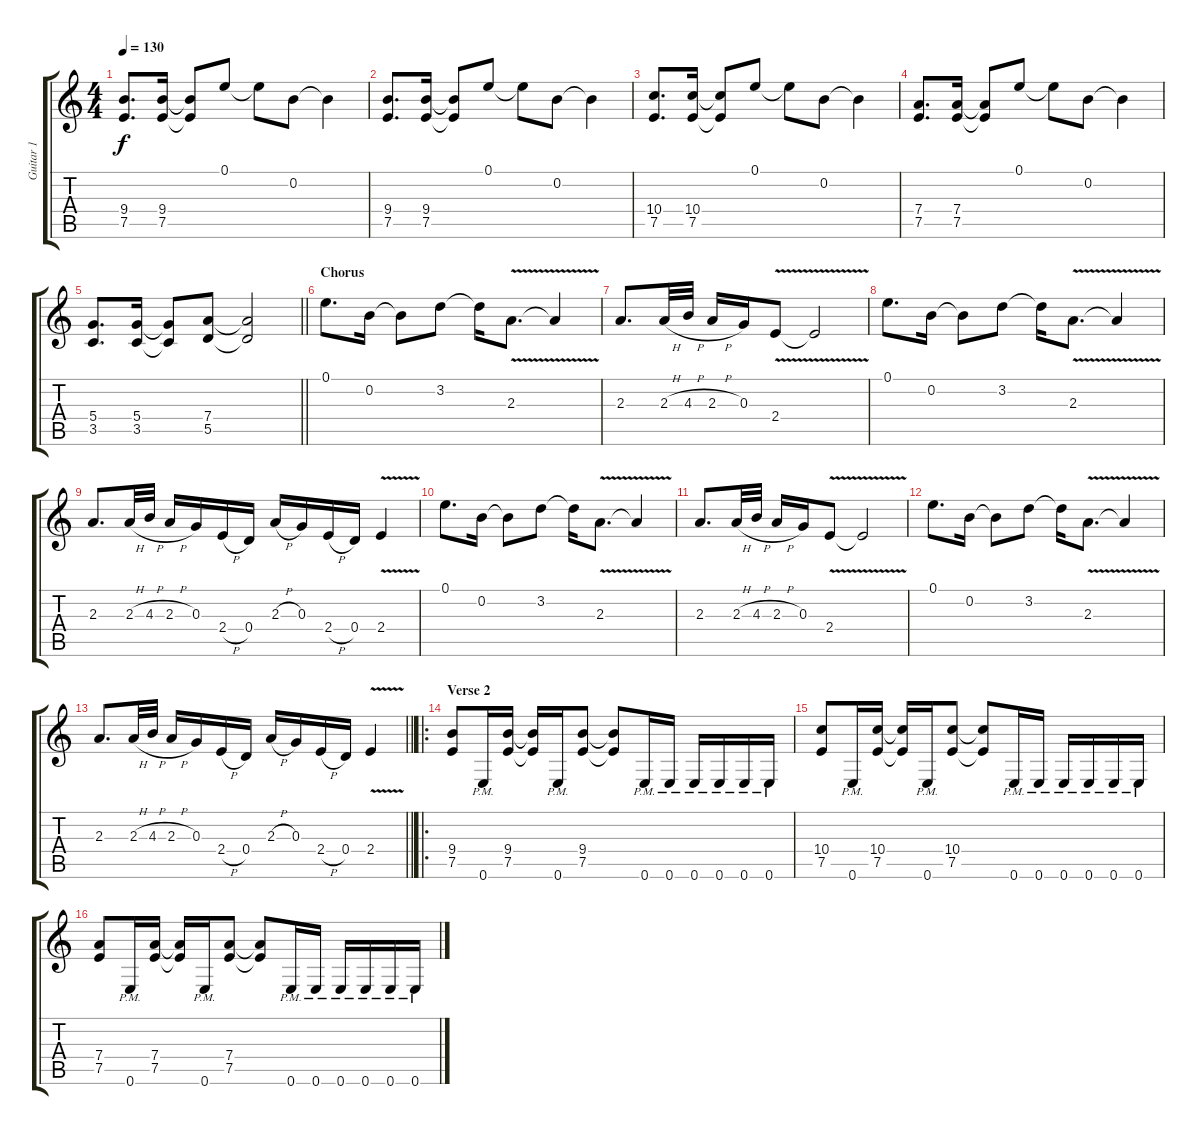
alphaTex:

\track ("Guitar 1" "Guitar 1") {instrument distortionguitar}
\staff {score tabs}
\tuning (E4 B3 G3 D3 A2 E2) {hide}
\ts (4 4)
\tempo 130
\clef g2
\ks c
(9.4 7.5).8{d dy f} (9.4 7.5).16 (9.4{t} 7.5{t}).8 0.1.8 0.1{t}.8 0.2.8 0.2{t}.4 |
(9.4 7.5).8{d} (9.4 7.5).16 (9.4{t} 7.5{t}).8 0.1.8 0.1{t}.8 0.2.8 0.2{t}.4 |
(10.4 7.5).8{d} (10.4 7.5).16 (10.4{t} 7.5{t}).8 0.1.8 0.1{t}.8 0.2.8 0.2{t}.4 |
(7.4 7.5).8{d} (7.4 7.5).16 (7.4{t} 7.5{t}).8 0.1.8 0.1{t}.8 0.2.8 0.2{t}.4 |
\barLineRight lightlight
(5.4 3.5).8{d} (5.4 3.5).16 (5.4{t} 3.5{t}).8 (7.4 5.5).8 (7.4{t} 5.5{t}).2 |
\section ("" "Chorus")
0.1.8{d} 0.2.16 0.2{t}.8 3.2.8 3.2{t}.16 2.3{v}.8{d} 2.3{t}.4 |
2.3.8{d} 2.3{h}.32 4.3{h}.32 2.3{h}.16 0.3.16 2.4{v}.8 2.4{t}.2 |
0.1.8{d} 0.2.16 0.2{t}.8 3.2.8 3.2{t}.16 2.3{v}.8{d} 2.3{t}.4 |
2.3.8{d} 2.3{h}.32 4.3{h}.32 2.3{h}.16 0.3.16 2.4{h}.16 0.4.16 2.3{h}.16 0.3.16 2.4{h}.16 0.4.16 2.4{v}.4 |
0.1.8{d} 0.2.16 0.2{t}.8 3.2.8 3.2{t}.16 2.3{v}.8{d} 2.3{t}.4 |
2.3.8{d} 2.3{h}.32 4.3{h}.32 2.3{h}.16 0.3.16 2.4{v}.8 2.4{t}.2 |
0.1.8{d} 0.2.16 0.2{t}.8 3.2.8 3.2{t}.16 2.3{v}.8{d} 2.3{t}.4 |
\barLineRight lightlight
2.3.8{d} 2.3{h}.32 4.3{h}.32 2.3{h}.16 0.3.16 2.4{h}.16 0.4.16 2.3{h}.16 0.3.16 2.4{h}.16 0.4.16 2.4{v}.4 |
\ro
\section ("" "Verse 2")
(9.4 7.5).8 0.6{pm}.16 (9.4 7.5).16 (9.4{t} 7.5{t}).16 0.6{pm}.16 (9.4 7.5).8 (9.4{t} 7.5{t}).8 0.6{pm}.16 0.6{pm}.16 0.6{pm}.16 0.6{pm}.16 0.6{pm}.16 0.6{pm}.16 |
(10.4 7.5).8 0.6{pm}.16 (10.4 7.5).16 (10.4{t} 7.5{t}).16 0.6{pm}.16 (10.4 7.5).8 (10.4{t} 7.5{t}).8 0.6{pm}.16 0.6{pm}.16 0.6{pm}.16 0.6{pm}.16 0.6{pm}.16 0.6{pm}.16 |
(7.4 7.5).8 0.6{pm}.16 (7.4 7.5).16 (7.4{t} 7.5{t}).16 0.6{pm}.16 (7.4 7.5).8 (7.4{t} 7.5{t}).8 0.6{pm}.16 0.6{pm}.16 0.6{pm}.16 0.6{pm}.16 0.6{pm}.16 0.6{pm}.16
